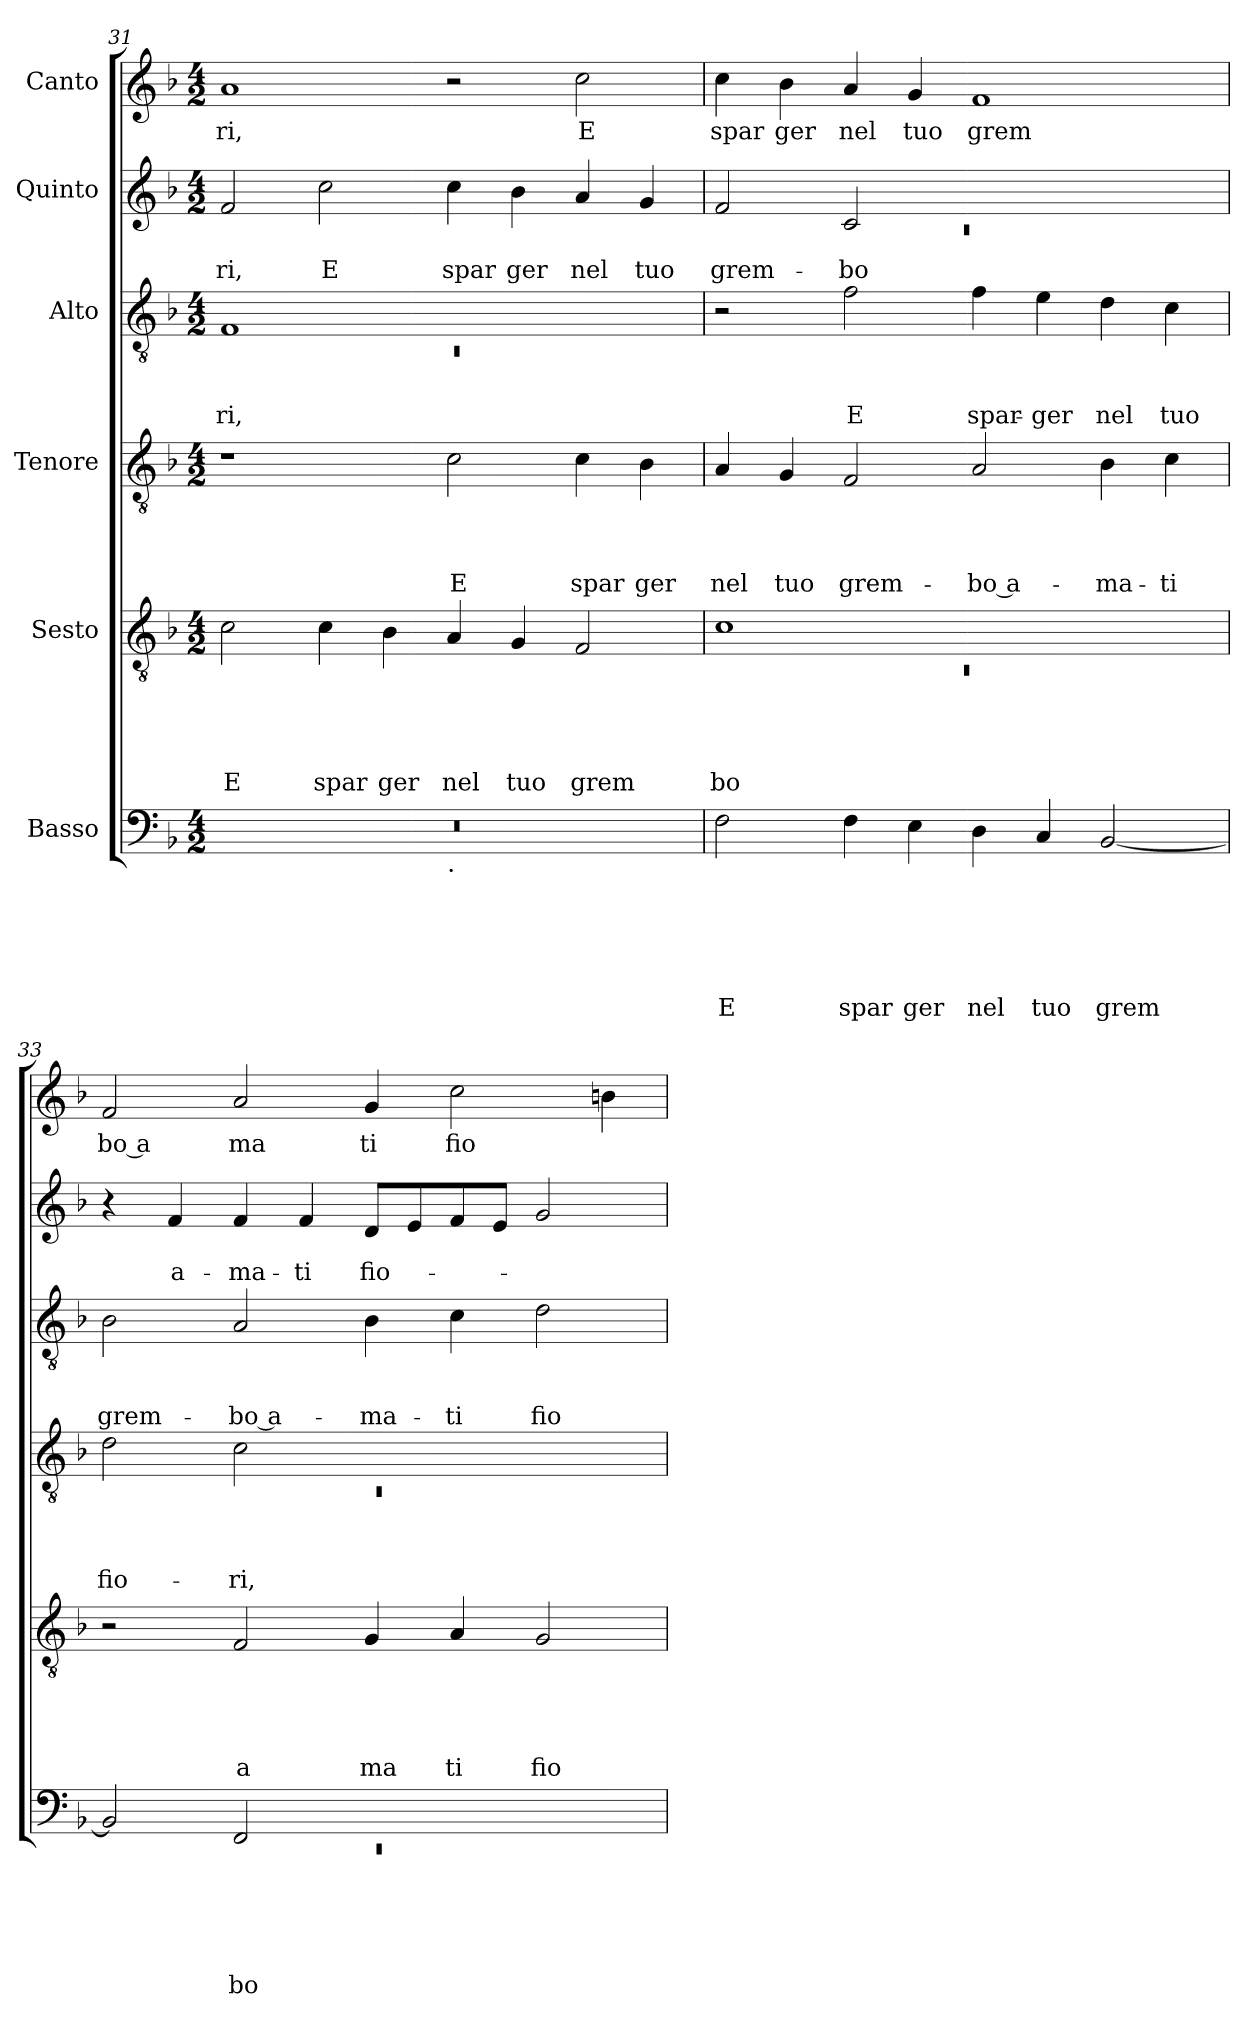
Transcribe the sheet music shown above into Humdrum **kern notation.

**kern	**text	**text	**text	**text	**text	**text	**kern	**text	**text	**text	**text	**text	**kern	**text	**text	**text	**text	**kern	**text	**text	**text	**kern	**text	**text	**kern	**text
*part6	*part6	*part6	*part6	*part6	*part6	*part6	*part5	*part5	*part5	*part5	*part5	*part5	*part4	*part4	*part4	*part4	*part4	*part3	*part3	*part3	*part3	*part2	*part2	*part2	*part1	*part1
*staff6	*staff6	*staff6	*staff6	*staff6	*staff6	*staff6	*staff5	*staff5	*staff5	*staff5	*staff5	*staff5	*staff4	*staff4	*staff4	*staff4	*staff4	*staff3	*staff3	*staff3	*staff3	*staff2	*staff2	*staff2	*staff1	*staff1
*I"Basso	*	*	*	*	*	*	*I"Sesto	*	*	*	*	*	*I"Tenore	*	*	*	*	*I"Alto	*	*	*	*I"Quinto	*	*	*I"Canto	*
*clefF4	*	*	*	*	*	*	*clefGv2	*	*	*	*	*	*clefGv2	*	*	*	*	*clefGv2	*	*	*	*clefG2	*	*	*clefG2	*
*k[b-]	*	*	*	*	*	*	*k[b-]	*	*	*	*	*	*k[b-]	*	*	*	*	*k[b-]	*	*	*	*k[b-]	*	*	*k[b-]	*
*F:	*	*	*	*	*	*	*F:	*	*	*	*	*	*F:	*	*	*	*	*F:	*	*	*	*F:	*	*	*F:	*
*M4/2	*	*	*	*	*	*	*M4/2	*	*	*	*	*	*M4/2	*	*	*	*	*M4/2	*	*	*	*M4/2	*	*	*M4/2	*
=31	=31	=31	=31	=31	=31	=31	=31	=31	=31	=31	=31	=31	=31	=31	=31	=31	=31	=31	=31	=31	=31	=31	=31	=31	=31	=31
*	*	*	*	*	*	*	*	*	*	*	*	*	*	*	*	*	*	*^	*	*	*	*	*	*	*	*
!	!	!	!	!	!	!	!	!	!	!	!	!LO:LY:b	!	!	!	!	!	!	!LO:N:vis=1	!	!	!LO:LY:b	!	!	!LO:LY:b	!	!LO:LY:b
*^	*	*	*	*	*	*	*	*	*	*	*	*	*	*	*	*	*	*	*	*	*	*	*	*	*	*	*
0r	1ryy	.	.	.	.	.	.	2c\	.	.	.	.	E	1r	.	.	.	.	1F	0rC	.	.	ri,	2f/	.	ri,	1a	-ri,
!	!	!	!	!	!	!	!	!	!	!	!	!	!LO:LY:b	!	!	!	!	!	!	!	!	!	!	!	!	!LO:LY:b	!	!
.	.	.	.	.	.	.	.	4c\	.	.	.	.	spar	.	.	.	.	.	.	.	.	.	.	2cc\	.	E	.	.
!	!	!	!	!	!	!	!	!	!	!	!	!	!LO:LY:b	!	!	!	!	!	!	!	!	!	!	!	!	!	!	!
.	.	.	.	.	.	.	.	4B-\	.	.	.	.	ger	.	.	.	.	.	.	.	.	.	.	.	.	.	.	.
!	!LO:TX:b:t=.	!	!	!	!	!	!	!	!	!	!	!	!	!	!	!	!	!	!	!	!	!	!	!	!	!	!	!
!	!	!	!	!	!	!	!	!	!	!	!	!	!LO:LY:b	!	!	!	!	!LO:LY:b	!	!	!	!	!	!	!	!LO:LY:b	!	!
.	1ryy	.	.	.	.	.	.	4A/	.	.	.	.	nel	2c\	.	.	.	E	1ryy	.	.	.	.	4cc\	.	spar	2r	.
!	!	!	!	!	!	!	!	!	!	!	!	!	!LO:LY:b	!	!	!	!	!	!	!	!	!	!	!	!	!LO:LY:b	!	!
.	.	.	.	.	.	.	.	4G/	.	.	.	.	tuo	.	.	.	.	.	.	.	.	.	.	4b-\	.	ger	.	.
!	!	!	!	!	!	!	!	!	!	!	!	!	!LO:LY:b	!	!	!	!	!LO:LY:b	!	!	!	!	!	!	!	!LO:LY:b	!	!LO:LY:b
.	.	.	.	.	.	.	.	2F/	.	.	.	.	grem	4c\	.	.	.	spar	.	.	.	.	.	4a/	.	nel	2cc\	E
!	!	!	!	!	!	!	!	!	!	!	!	!	!	!	!	!	!	!LO:LY:b	!	!	!	!	!	!	!	!LO:LY:b	!	!
.	.	.	.	.	.	.	.	.	.	.	.	.	.	4B-\	.	.	.	ger	.	.	.	.	.	4g/	.	tuo	.	.
*	*	*	*	*	*	*	*	*	*	*	*	*	*	*	*	*	*	*	*v	*v	*	*	*	*	*	*	*	*
!!LO:PB:g=z
=32	=32	=32	=32	=32	=32	=32	=32	=32	=32	=32	=32	=32	=32	=32	=32	=32	=32	=32	=32	=32	=32	=32	=32	=32	=32	=32	=32
*	*	*	*	*	*	*	*	*^	*	*	*	*	*	*	*	*	*	*	*	*	*	*	*^	*	*	*	*
!	!	!	!	!	!	!	!LO:LY:b	!	!LO:N:vis=1	!	!	!	!	!LO:LY:b	!	!	!	!	!LO:LY:b	!	!	!	!	!	!LO:N:vis=1	!	!LO:LY:b	!	!LO:LY:b
*v	*v	*	*	*	*	*	*	*	*	*	*	*	*	*	*	*	*	*	*	*	*	*	*	*	*	*	*	*	*
2F\	.	.	.	.	.	E	1c	0rC	.	.	.	.	bo	4A/	.	.	.	nel	2r	.	.	.	2f/	0rc	.	grem-	4cc\	spar
!	!	!	!	!	!	!	!	!	!	!	!	!	!	!	!	!	!	!LO:LY:b	!	!	!	!	!	!	!	!	!	!LO:LY:b
.	.	.	.	.	.	.	.	.	.	.	.	.	.	4G/	.	.	.	tuo	.	.	.	.	.	.	.	.	4b-\	ger
!	!	!	!	!	!	!LO:LY:b	!	!	!	!	!	!	!	!	!	!	!	!LO:LY:b	!	!	!	!LO:LY:b	!	!	!	!LO:LY:b	!	!LO:LY:b
4F\	.	.	.	.	.	spar	.	.	.	.	.	.	.	2F/	.	.	.	grem-	2f\	.	.	E	2c/	.	.	-bo	4a/	nel
!	!	!	!	!	!	!LO:LY:b	!	!	!	!	!	!	!	!	!	!	!	!	!	!	!	!	!	!	!	!	!	!LO:LY:b
4E\	.	.	.	.	.	ger	.	.	.	.	.	.	.	.	.	.	.	.	.	.	.	.	.	.	.	.	4g/	tuo
!	!	!	!	!	!	!LO:LY:b	!	!	!	!	!	!	!	!	!	!	!	!LO:LY:b:rj	!	!	!	!LO:LY:b	!	!	!	!	!	!LO:LY:b
4D\	.	.	.	.	.	nel	1ryy	.	.	.	.	.	.	2A/	.	.	.	-bo a-	4f\	.	.	spar-	1ryy	.	.	.	1f	grem
!	!	!	!	!	!	!LO:LY:b	!	!	!	!	!	!	!	!	!	!	!	!	!	!	!	!LO:LY:b	!	!	!	!	!	!
4C/	.	.	.	.	.	tuo	.	.	.	.	.	.	.	.	.	.	.	.	4e\	.	.	-ger	.	.	.	.	.	.
!	!	!	!	!	!	!LO:LY:b	!	!	!	!	!	!	!	!	!	!	!	!LO:LY:b	!	!	!	!LO:LY:b	!	!	!	!	!	!
[<2BB-/	.	.	.	.	.	grem	.	.	.	.	.	.	.	4B-\	.	.	.	-ma-	4d\	.	.	nel	.	.	.	.	.	.
!	!	!	!	!	!	!	!	!	!	!	!	!	!	!	!	!	!	!LO:LY:b	!	!	!	!LO:LY:b	!	!	!	!	!	!
.	.	.	.	.	.	.	.	.	.	.	.	.	.	4c\	.	.	.	-ti	4c\	.	.	tuo	.	.	.	.	.	.
*	*	*	*	*	*	*	*v	*v	*	*	*	*	*	*	*	*	*	*	*	*	*	*	*v	*v	*	*	*	*
=33	=33	=33	=33	=33	=33	=33	=33	=33	=33	=33	=33	=33	=33	=33	=33	=33	=33	=33	=33	=33	=33	=33	=33	=33	=33	=33
*^	*	*	*	*	*	*	*	*	*	*	*	*	*^	*	*	*	*	*	*	*	*	*	*	*	*	*
!	!LO:N:vis=1	!	!	!	!	!	!	!	!	!	!	!	!	!	!LO:N:vis=1	!	!	!	!LO:LY:b	!	!	!	!LO:LY:b	!	!	!	!	!LO:LY:b:rj
2BB-/]	0rEE	.	.	.	.	.	.	2r	.	.	.	.	.	2d\	0rC	.	.	.	fio-	2B-\	.	.	grem-	4r	.	.	2f/	bo a
!	!	!	!	!	!	!	!	!	!	!	!	!	!	!	!	!	!	!	!	!	!	!	!	!	!	!LO:LY:b	!	!
.	.	.	.	.	.	.	.	.	.	.	.	.	.	.	.	.	.	.	.	.	.	.	.	4f/	.	a-	.	.
!	!	!	!	!	!	!	!LO:LY:b	!	!	!	!	!	!LO:LY:b	!	!	!	!	!	!LO:LY:b	!	!	!	!LO:LY:b:rj	!	!	!LO:LY:b	!	!LO:LY:b
2FF/	.	.	.	.	.	.	bo	2F/	.	.	.	.	a	2c\	.	.	.	.	-ri,	2A/	.	.	-bo a-	4f/	.	-ma-	2a/	ma
!	!	!	!	!	!	!	!	!	!	!	!	!	!	!	!	!	!	!	!	!	!	!	!	!	!	!LO:LY:b	!	!
.	.	.	.	.	.	.	.	.	.	.	.	.	.	.	.	.	.	.	.	.	.	.	.	4f/	.	-ti	.	.
!	!	!	!	!	!	!	!	!	!	!	!	!	!LO:LY:b	!	!	!	!	!	!	!	!	!	!LO:LY:b	!	!	!LO:LY:b	!	!LO:LY:b
1ryy	.	.	.	.	.	.	.	4G/	.	.	.	.	ma	1ryy	.	.	.	.	.	4B-\	.	.	-ma-	8d/L	.	fio-	4g/	ti
.	.	.	.	.	.	.	.	.	.	.	.	.	.	.	.	.	.	.	.	.	.	.	.	8e/	.	.	.	.
!	!	!	!	!	!	!	!	!	!	!	!	!	!LO:LY:b	!	!	!	!	!	!	!	!	!	!LO:LY:b	!	!	!	!	!LO:LY:b
.	.	.	.	.	.	.	.	4A/	.	.	.	.	ti	.	.	.	.	.	.	4c\	.	.	-ti	8f/	.	.	2cc\	fio
.	.	.	.	.	.	.	.	.	.	.	.	.	.	.	.	.	.	.	.	.	.	.	.	8e/J	.	.	.	.
!	!	!	!	!	!	!	!	!	!	!	!	!	!LO:LY:b	!	!	!	!	!	!	!	!	!	!LO:LY:b	!	!	!	!	!
.	.	.	.	.	.	.	.	2G/	.	.	.	.	fio	.	.	.	.	.	.	2d\	.	.	fio-	2g/	.	.	.	.
.	.	.	.	.	.	.	.	.	.	.	.	.	.	.	.	.	.	.	.	.	.	.	.	.	.	.	4b\	.
*v	*v	*	*	*	*	*	*	*	*	*	*	*	*	*v	*v	*	*	*	*	*	*	*	*	*	*	*	*	*
=	=	=	=	=	=	=	=	=	=	=	=	=	=	=	=	=	=	=	=	=	=	=	=	=	=	=
*-	*-	*-	*-	*-	*-	*-	*-	*-	*-	*-	*-	*-	*-	*-	*-	*-	*-	*-	*-	*-	*-	*-	*-	*-	*-	*-
